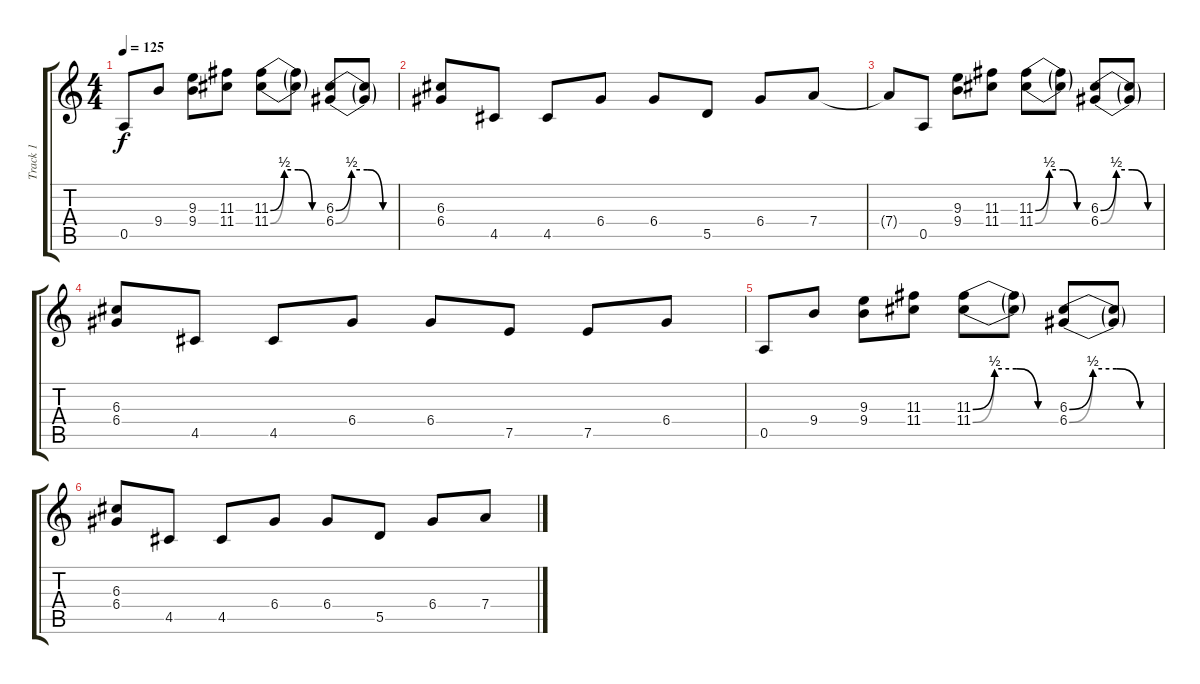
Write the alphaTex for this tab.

\track ("Track 1" "Track 1") {instrument overdrivenguitar}
\staff {score tabs}
\tuning (E4 B3 G3 D3 A2 E2) {hide}
\ts (4 4)
\tempo 125
\clef g2
\ks c
0.5.8{dy f} 9.4.8 (9.3 9.4).8 (11.3 11.4).8 (11.3{be (custom 0 0 15 2 30 2 45 0 60 0)} 11.4{be (custom 0 0 15 2 30 2 45 0 60 0)}).8 (11.3{t} 11.4{t}).8 (6.3{be (custom 0 0 15 2 30 2 45 0 60 0)} 6.4{be (custom 0 0 15 2 30 2 45 0 60 0)}).8 (6.3{t} 6.4{t}).8 |
(6.3 6.4).8 4.5.8 4.5.8 6.4.8 6.4.8 5.5.8 6.4.8 7.4.8 |
7.4{t}.8 0.5.8 (9.3 9.4).8 (11.3 11.4).8 (11.3{be (custom 0 0 15 2 30 2 45 0 60 0)} 11.4{be (custom 0 0 15 2 30 2 45 0 60 0)}).8 (11.3{t} 11.4{t}).8 (6.3{be (custom 0 0 15 2 30 2 45 0 60 0)} 6.4{be (custom 0 0 15 2 30 2 45 0 60 0)}).8 (6.3{t} 6.4{t}).8 |
(6.3 6.4).8 4.5.8 4.5.8 6.4.8 6.4.8 7.5.8 7.5.8 6.4.8 |
0.5.8 9.4.8 (9.3 9.4).8 (11.3 11.4).8 (11.3{be (custom 0 0 15 2 30 2 45 0 60 0)} 11.4{be (custom 0 0 15 2 30 2 45 0 60 0)}).8 (11.3{t} 11.4{t}).8 (6.3{be (custom 0 0 15 2 30 2 45 0 60 0)} 6.4{be (custom 0 0 15 2 30 2 45 0 60 0)}).8 (6.3{t} 6.4{t}).8 |
(6.3 6.4).8 4.5.8 4.5.8 6.4.8 6.4.8 5.5.8 6.4.8 7.4.8
